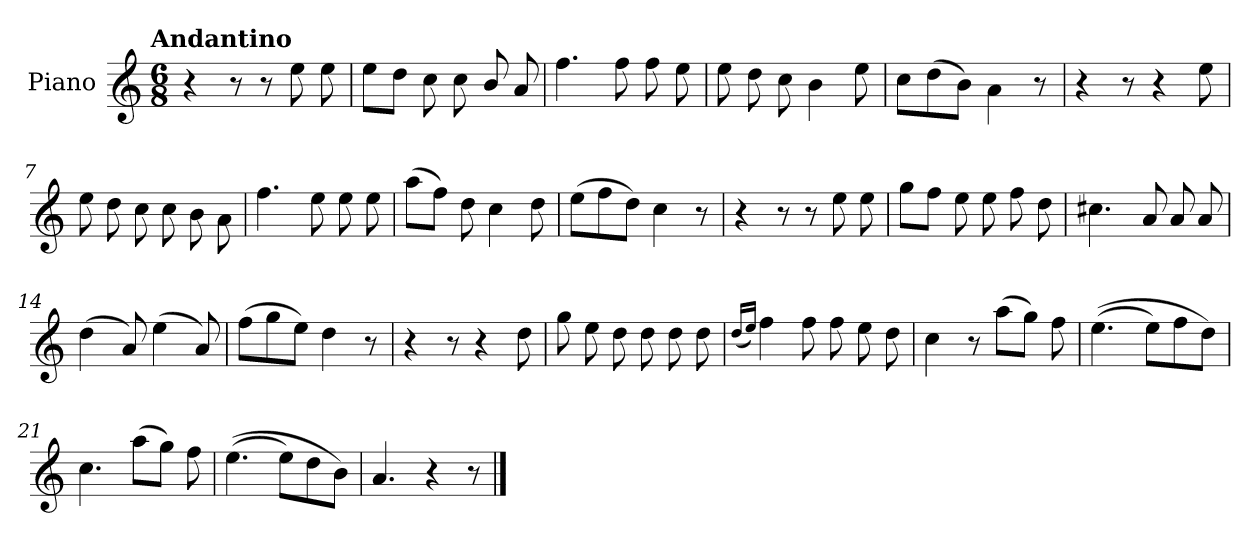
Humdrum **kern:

**kern
*part1
*staff1
*I"Piano
*I'Pno.
*clefG2
*k[]
!!LO:TX:omd:t=Andantino
*M6/8
*MM92
=1
4r
8r
8r
8ee\
8ee\
=2
8ee\L
8dd\J
8cc\
8cc\
8b/
8a/
=3
4.ff\
8ff\
8ff\
8ee\
=4
8ee\
8dd\
8cc\
4b\
8ee\
=5
8cc\L
(>8dd\
8b\J)
4a\
8r
!!LO:LB:g=z
=6
4r
8r
4r
8ee\
=7
8ee\
8dd\
8cc\
8cc\
8b\
8a\
=8
4.ff\
8ee\
8ee\
8ee\
=9
(>8aa\L
8ff\J)
8dd\
4cc\
8dd\
=10
(>8ee\L
8ff\
8dd\J)
4cc\
8r
=11
4r
8r
8r
8ee\
8ee\
!!LO:LB:g=z
=12
8gg\L
8ff\J
8ee\
8ee\
8ff\
8dd\
=13
4.cc#X\
8a/
8a/
8a/
=14
(>4dd\
8a/)
(>4ee\
8a/)
=15
(>8ff\L
8gg\
8ee\J)
4dd\
8r
=16
4r
8r
4r
8dd\
=17
8gg\
8ee\
8dd\
8dd\
8dd\
8dd\
!!LO:LB:g=z
=18
(<16qqdd/LL
16qqee/JJ)
4ff\
8ff\
8ff\
8ee\
8dd\
=19
4cc\
8r
(>8aa\L
8gg\J)
8ff\
=20
(>(>4.ee\
8ee\L)
8ff\
8dd\J)
=21
4.cc\
(>8aa\L
8gg\J)
8ff\
=22
(>(>4.ee\
8ee\L)
8dd\
8b\J)
=23
4.a/
4r
8r
==
*-
